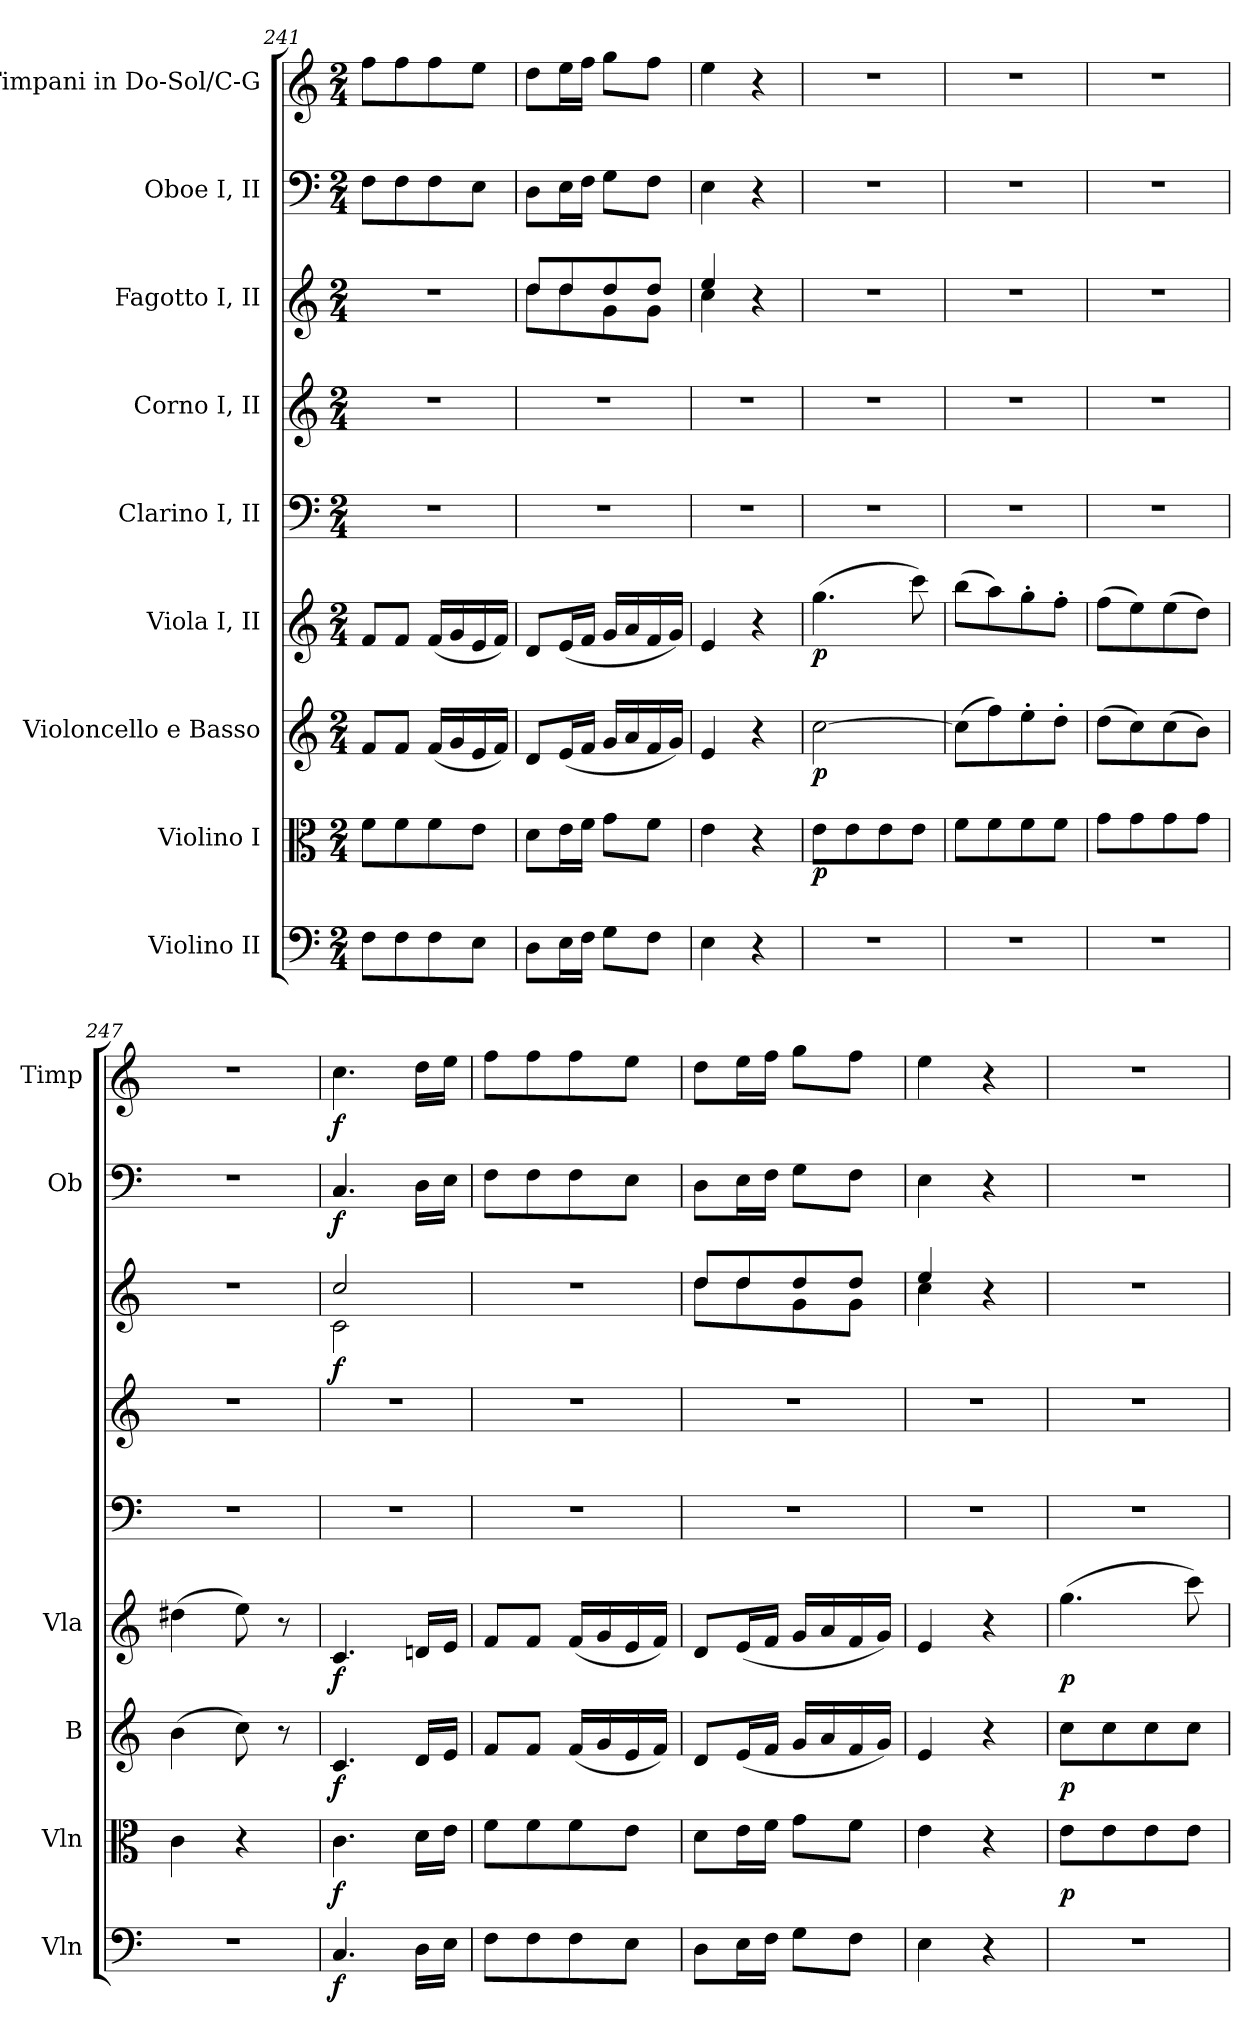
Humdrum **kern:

**kern	**dynam	**kern	**dynam	**kern	**dynam	**kern	**dynam	**kern	**kern	**kern	**dynam	**kern	**dynam	**kern	**dynam
*part9	*part9	*part8	*part8	*part7	*part7	*part6	*part6	*part5	*part4	*part3	*part3	*part2	*part2	*part1	*part1
*staff9	*staff9	*staff8	*staff8	*staff7	*staff7	*staff6	*staff6	*staff5	*staff4	*staff3	*staff3	*staff2	*staff2	*staff1	*staff1
*I"Violino II	*	*I"Violino I	*	*I"Violoncello e Basso	*	*I"Viola I, II	*	*I"Clarino I, II	*I"Corno I, II	*I"Fagotto I, II	*	*I"Oboe I, II	*	*I"Timpani in Do-Sol/C-G	*
*I'Vln	*	*I'Vln	*	*I'B	*	*I'Vla	*	*	*	*	*	*I'Ob	*	*I'Timp	*
*clefF4	*	*clefC3	*	*clefG2	*	*clefG2	*	*clefF4	*clefG2	*clefG2	*	*clefF4	*	*clefG2	*
*	*	*	*	*	*	*	*	*	*ITrd1c2	*ITrd7c12	*	*	*	*	*
*k[]	*	*k[]	*	*k[]	*	*k[]	*	*k[]	*k[b-e-]	*k[]	*	*k[]	*	*k[]	*
*M2/4	*	*M2/4	*	*M2/4	*	*M2/4	*	*M2/4	*M2/4	*M2/4	*	*M2/4	*	*M2/4	*
=241	=241	=241	=241	=241	=241	=241	=241	=241	=241	=241	=241	=241	=241	=241	=241
8FL	.	8fL	.	8fL	.	8fL	.	2r	2r	2r	.	8FL	.	8ffL	.
8F	.	8f	.	8fJ	.	8fJ	.	.	.	.	.	8F	.	8ff	.
8F	.	8f	.	(16fLL	.	(16fLL	.	.	.	.	.	8F	.	8ff	.
.	.	.	.	16g	.	16g	.	.	.	.	.	.	.	.	.
8EJ	.	8eJ	.	16e	.	16e	.	.	.	.	.	8EJ	.	8eeJ	.
.	.	.	.	16fJJ)	.	16fJJ)	.	.	.	.	.	.	.	.	.
=242	=242	=242	=242	=242	=242	=242	=242	=242	=242	=242	=242	=242	=242	=242	=242
*	*	*	*	*	*	*	*	*	*	*^	*	*	*	*	*
8DL	.	8dL	.	8dL	.	8dL	.	2r	2r	8dL	8dL	.	8DL	.	8ddL	.
16EL	.	16eL	.	(16eL	.	(16eL	.	.	.	8d	8d	.	16EL	.	16eeL	.
16FJJ	.	16fJJ	.	16fJJ	.	16fJJ	.	.	.	.	.	.	16FJJ	.	16ffJJ	.
8GL	.	8gL	.	16gLL	.	16gLL	.	.	.	8d	8G	.	8GL	.	8ggL	.
.	.	.	.	16a	.	16a	.	.	.	.	.	.	.	.	.	.
8FJ	.	8fJ	.	16f	.	16f	.	.	.	8dJ	8GJ	.	8FJ	.	8ffJ	.
.	.	.	.	16gJJ)	.	16gJJ)	.	.	.	.	.	.	.	.	.	.
=243	=243	=243	=243	=243	=243	=243	=243	=243	=243	=243	=243	=243	=243	=243	=243	=243
4E	.	4e	.	4e	.	4e	.	2r	2r	4e	4c	.	4E	.	4ee	.
4r	.	4r	.	4r	.	4r	.	.	.	4r	4ryy	.	4r	.	4r	.
*	*	*	*	*	*	*	*	*	*	*v	*v	*	*	*	*	*
=244	=244	=244	=244	=244	=244	=244	=244	=244	=244	=244	=244	=244	=244	=244	=244
2r	.	8eL	p	[2cc	p	(4.gg	p	2r	2r	2r	.	2r	.	2r	.
.	.	8e	.	.	.	.	.	.	.	.	.	.	.	.	.
.	.	8e	.	.	.	.	.	.	.	.	.	.	.	.	.
.	.	8eJ	.	.	.	8ccc)	.	.	.	.	.	.	.	.	.
=245	=245	=245	=245	=245	=245	=245	=245	=245	=245	=245	=245	=245	=245	=245	=245
2r	.	8fL	.	(8ccL]	.	(8bbL	.	2r	2r	2r	.	2r	.	2r	.
.	.	8f	.	8ff)	.	8aa)	.	.	.	.	.	.	.	.	.
.	.	8f	.	8ee'	.	8gg'	.	.	.	.	.	.	.	.	.
.	.	8fJ	.	8dd'J	.	8ff'J	.	.	.	.	.	.	.	.	.
=246	=246	=246	=246	=246	=246	=246	=246	=246	=246	=246	=246	=246	=246	=246	=246
2r	.	8gL	.	(8ddL	.	(8ffL	.	2r	2r	2r	.	2r	.	2r	.
.	.	8g	.	8cc)	.	8ee)	.	.	.	.	.	.	.	.	.
.	.	8g	.	(8cc	.	(8ee	.	.	.	.	.	.	.	.	.
.	.	8gJ	.	8bJ)	.	8ddJ)	.	.	.	.	.	.	.	.	.
=247	=247	=247	=247	=247	=247	=247	=247	=247	=247	=247	=247	=247	=247	=247	=247
2r	.	4c	.	(4b	.	(4dd#X	.	2r	2r	2r	.	2r	.	2r	.
.	.	4r	.	8cc)	.	8ee)	.	.	.	.	.	.	.	.	.
.	.	.	.	8r	.	8r	.	.	.	.	.	.	.	.	.
=248	=248	=248	=248	=248	=248	=248	=248	=248	=248	=248	=248	=248	=248	=248	=248
*	*	*	*	*	*	*	*	*	*	*^	*	*	*	*	*
4.C	f	4.c	f	4.c	f	4.c	f	2r	2r	2c	2C	f	4.C	f	4.cc	f
16DLL	.	16dLL	.	16dLL	.	16dnLL	.	.	.	.	.	.	16DLL	.	16ddLL	.
16EJJ	.	16eJJ	.	16eJJ	.	16eJJ	.	.	.	.	.	.	16EJJ	.	16eeJJ	.
*	*	*	*	*	*	*	*	*	*	*v	*v	*	*	*	*	*
=249	=249	=249	=249	=249	=249	=249	=249	=249	=249	=249	=249	=249	=249	=249	=249
8FL	.	8fL	.	8fL	.	8fL	.	2r	2r	2r	.	8FL	.	8ffL	.
8F	.	8f	.	8fJ	.	8fJ	.	.	.	.	.	8F	.	8ff	.
8F	.	8f	.	(16fLL	.	(16fLL	.	.	.	.	.	8F	.	8ff	.
.	.	.	.	16g	.	16g	.	.	.	.	.	.	.	.	.
8EJ	.	8eJ	.	16e	.	16e	.	.	.	.	.	8EJ	.	8eeJ	.
.	.	.	.	16fJJ)	.	16fJJ)	.	.	.	.	.	.	.	.	.
!!LO:LB:g=z
=250	=250	=250	=250	=250	=250	=250	=250	=250	=250	=250	=250	=250	=250	=250	=250
*	*	*	*	*	*	*	*	*	*	*^	*	*	*	*	*
8DL	.	8dL	.	8dL	.	8dL	.	2r	2r	8dL	8dL	.	8DL	.	8ddL	.
16EL	.	16eL	.	(16eL	.	(16eL	.	.	.	8d	8d	.	16EL	.	16eeL	.
16FJJ	.	16fJJ	.	16fJJ	.	16fJJ	.	.	.	.	.	.	16FJJ	.	16ffJJ	.
8GL	.	8gL	.	16gLL	.	16gLL	.	.	.	8d	8G	.	8GL	.	8ggL	.
.	.	.	.	16a	.	16a	.	.	.	.	.	.	.	.	.	.
8FJ	.	8fJ	.	16f	.	16f	.	.	.	8dJ	8GJ	.	8FJ	.	8ffJ	.
.	.	.	.	16gJJ)	.	16gJJ)	.	.	.	.	.	.	.	.	.	.
=251	=251	=251	=251	=251	=251	=251	=251	=251	=251	=251	=251	=251	=251	=251	=251	=251
4E	.	4e	.	4e	.	4e	.	2r	2r	4e	4c	.	4E	.	4ee	.
4r	.	4r	.	4r	.	4r	.	.	.	4r	4ryy	.	4r	.	4r	.
*	*	*	*	*	*	*	*	*	*	*v	*v	*	*	*	*	*
=252	=252	=252	=252	=252	=252	=252	=252	=252	=252	=252	=252	=252	=252	=252	=252
2r	.	8eL	p	8ccL	p	(4.gg	p	2r	2r	2r	.	2r	.	2r	.
.	.	8e	.	8cc	.	.	.	.	.	.	.	.	.	.	.
.	.	8e	.	8cc	.	.	.	.	.	.	.	.	.	.	.
.	.	8eJ	.	8ccJ	.	8ccc)	.	.	.	.	.	.	.	.	.
=	=	=	=	=	=	=	=	=	=	=	=	=	=	=	=
*-	*-	*-	*-	*-	*-	*-	*-	*-	*-	*-	*-	*-	*-	*-	*-
